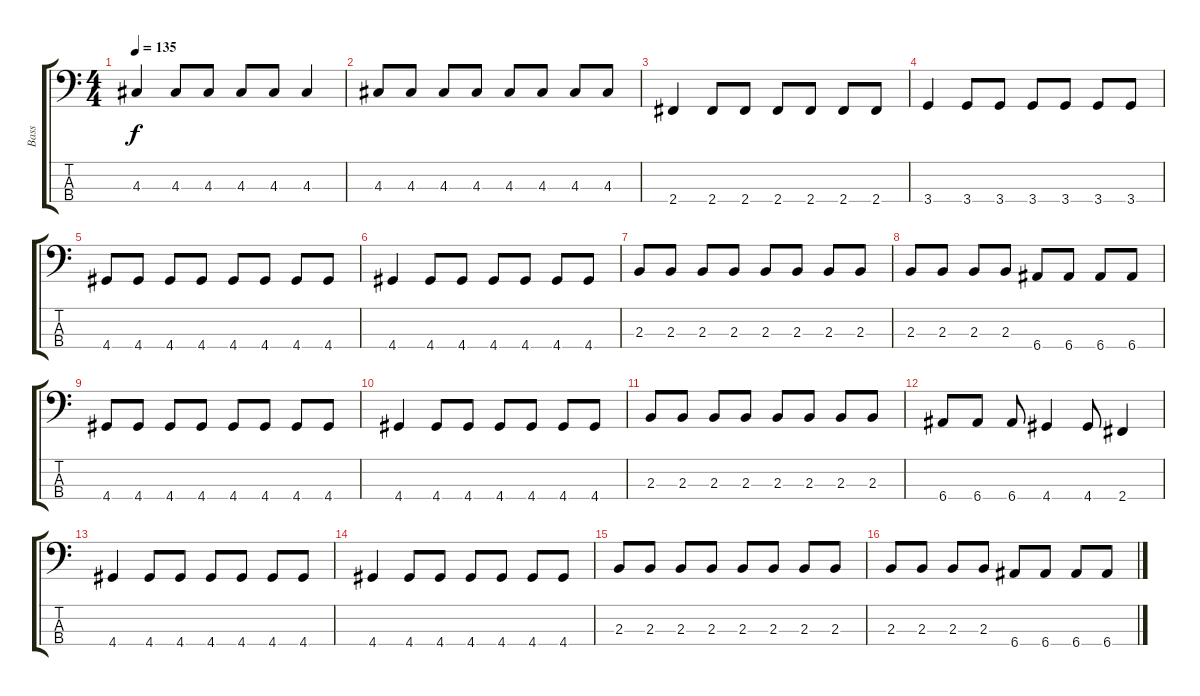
\track ("Bass" "Bass") {instrument electricbasspick}
\staff {score tabs}
\tuning (G2 D2 A1 E1) {hide}
\ts (4 4)
\tempo 135
\clef f4
\ks c
4.3.4{dy f} 4.3.8 4.3.8 4.3.8 4.3.8 4.3.4 |
4.3.8 4.3.8 4.3.8 4.3.8 4.3.8 4.3.8 4.3.8 4.3.8 |
2.4.4 2.4.8 2.4.8 2.4.8 2.4.8 2.4.8 2.4.8 |
3.4.4 3.4.8 3.4.8 3.4.8 3.4.8 3.4.8 3.4.8 |
4.4.8 4.4.8 4.4.8 4.4.8 4.4.8 4.4.8 4.4.8 4.4.8 |
4.4.4 4.4.8 4.4.8 4.4.8 4.4.8 4.4.8 4.4.8 |
2.3.8 2.3.8 2.3.8 2.3.8 2.3.8 2.3.8 2.3.8 2.3.8 |
2.3.8 2.3.8 2.3.8 2.3.8 6.4.8 6.4.8 6.4.8 6.4.8 |
4.4.8 4.4.8 4.4.8 4.4.8 4.4.8 4.4.8 4.4.8 4.4.8 |
4.4.4 4.4.8 4.4.8 4.4.8 4.4.8 4.4.8 4.4.8 |
2.3.8 2.3.8 2.3.8 2.3.8 2.3.8 2.3.8 2.3.8 2.3.8 |
6.4.8 6.4.8 6.4.8 4.4.4 4.4.8 2.4.4 |
4.4.4 4.4.8 4.4.8 4.4.8 4.4.8 4.4.8 4.4.8 |
4.4.4 4.4.8 4.4.8 4.4.8 4.4.8 4.4.8 4.4.8 |
2.3.8 2.3.8 2.3.8 2.3.8 2.3.8 2.3.8 2.3.8 2.3.8 |
2.3.8 2.3.8 2.3.8 2.3.8 6.4.8 6.4.8 6.4.8 6.4.8
